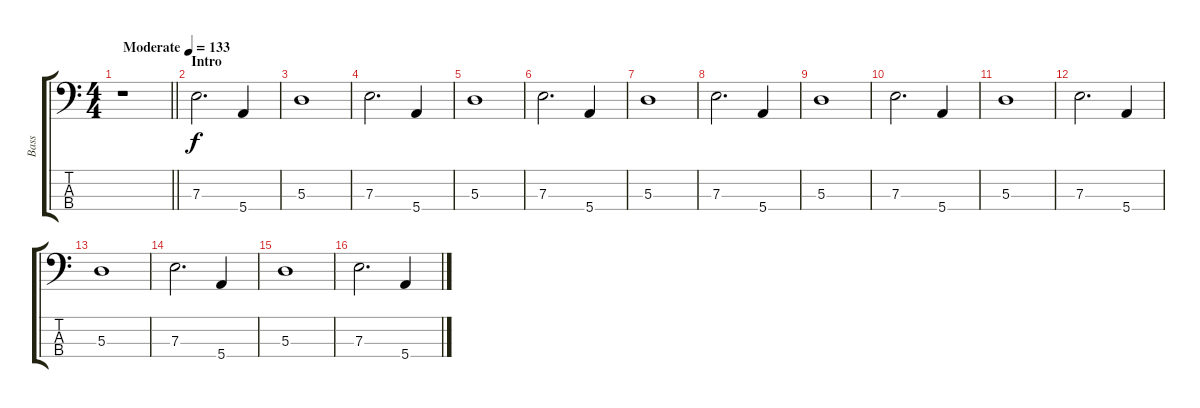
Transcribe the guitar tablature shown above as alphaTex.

\track ("Bass" "Bass") {instrument electricbassfinger}
\staff {score tabs}
\tuning (G2 D2 A1 E1) {hide}
\ts (4 4)
\tempo (133 "Moderate")
\clef f4
\barLineRight lightlight
\ks c
r.1{dy f instrument electricbassfinger} |
\section ("" "Intro")
7.3.2{d} 5.4.4 |
5.3.1 |
7.3.2{d} 5.4.4 |
5.3.1 |
7.3.2{d} 5.4.4 |
5.3.1 |
7.3.2{d} 5.4.4 |
5.3.1 |
7.3.2{d} 5.4.4 |
5.3.1 |
7.3.2{d} 5.4.4 |
5.3.1 |
7.3.2{d} 5.4.4 |
5.3.1 |
7.3.2{d} 5.4.4
